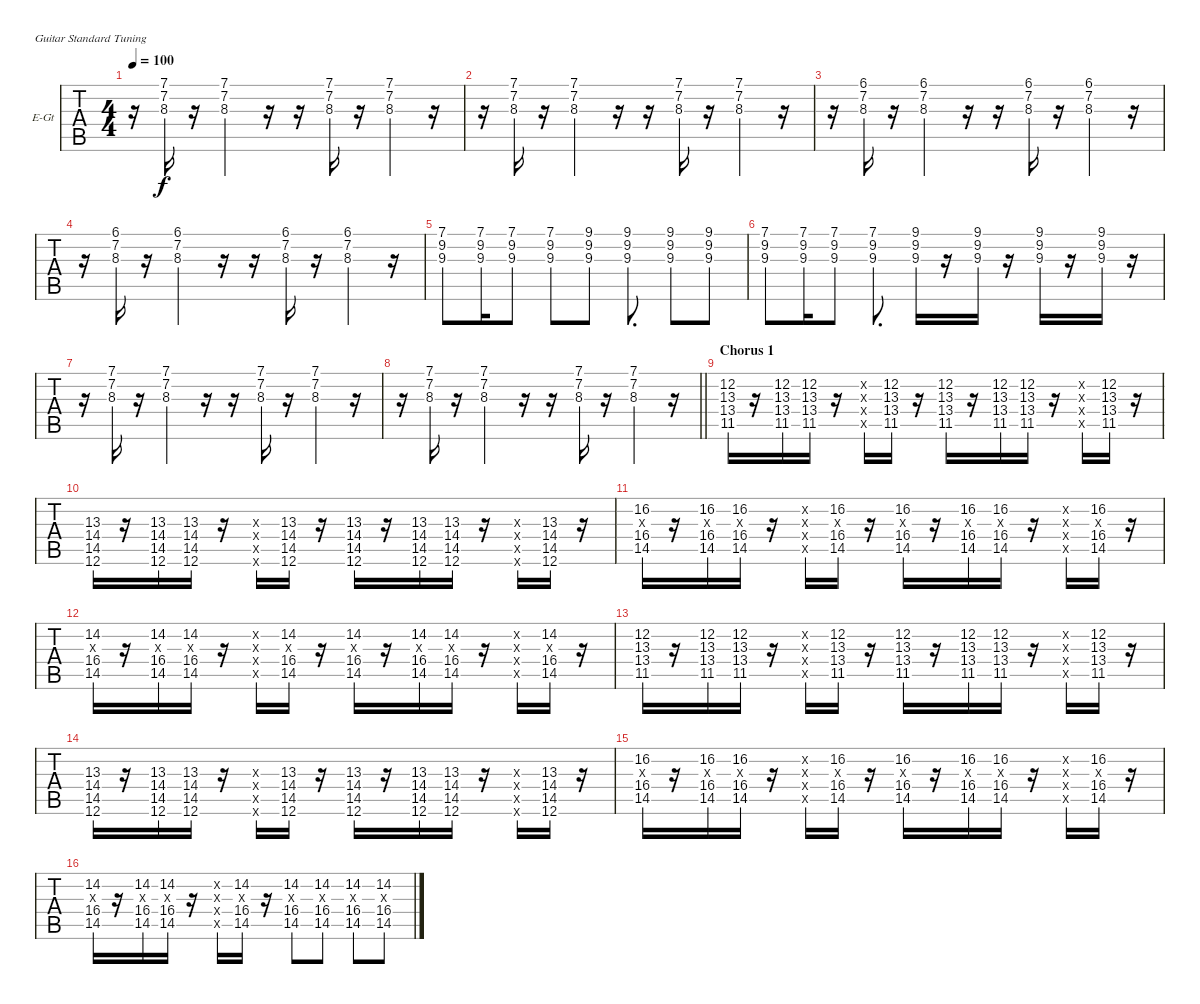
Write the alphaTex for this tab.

\bracketExtendMode groupsimilarinstruments
\firstSystemTrackNameOrientation horizontal
\otherSystemsTrackNameOrientation horizontal
\track ("Albert" "E-Gt") {instrument electricguitarclean}
\staff {tabs}
\tuning (E4 B3 G3 D3 A2 E2)
\ts (4 4)
\tempo 100
\clef g2
\ks c
r.16{dy f} (7.1 7.2 8.3).16 r.16 (7.1 7.2 8.3).4 r.16 r.16 (7.1 7.2 8.3).16 r.16 (7.1 7.2 8.3).4 r.16 |
r.16 (7.1 7.2 8.3).16 r.16 (7.1 7.2 8.3).4 r.16 r.16 (7.1 7.2 8.3).16 r.16 (7.1 7.2 8.3).4 r.16 |
r.16 (6.1 7.2 8.3).16 r.16 (6.1 7.2 8.3).4 r.16 r.16 (6.1 7.2 8.3).16 r.16 (6.1 7.2 8.3).4 r.16 |
r.16 (6.1 7.2 8.3).16 r.16 (6.1 7.2 8.3).4 r.16 r.16 (6.1 7.2 8.3).16 r.16 (6.1 7.2 8.3).4 r.16 |
(7.1 9.2 9.3).8 (7.1 9.2 9.3).16 (7.1 9.2 9.3).8 (7.1 9.2 9.3).8 (9.1 9.2 9.3).8 (9.1 9.2 9.3).8{d} (9.1 9.2 9.3).8 (9.1 9.2 9.3).8 |
(7.1 9.2 9.3).8 (7.1 9.2 9.3).16 (7.1 9.2 9.3).8 (7.1 9.2 9.3).8{d} (9.1 9.2 9.3).16 r.16 (9.1 9.2 9.3).16 r.16 (9.1 9.2 9.3).16 r.16 (9.1 9.2 9.3).16 r.16 |
r.16 (7.1 7.2 8.3).16 r.16 (7.1 7.2 8.3).4 r.16 r.16 (7.1 7.2 8.3).16 r.16 (7.1 7.2 8.3).4 r.16 |
\barLineRight lightlight
r.16 (7.1 7.2 8.3).16 r.16 (7.1 7.2 8.3).4 r.16 r.16 (7.1 7.2 8.3).16 r.16 (7.1 7.2 8.3).4 r.16 |
\section ("" "Chorus 1")
(13.3 11.5 13.4 12.2).16 r.16 (12.2 11.5 13.4 13.3).16 (13.3 11.5 13.4 12.2).16 r.16 (8.3{x} 0.2{x} 0.4{x} 0.5{x}).16 (12.2 11.5 13.4 13.3).16 r.16 (13.3 11.5 13.4 12.2).16 r.16 (12.2 11.5 13.4 13.3).16 (13.3 11.5 13.4 12.2).16 r.16 (8.3{x} 0.2{x} 0.4{x} 0.5{x}).16 (12.2 11.5 13.4 13.3).16 r.16 |
(13.3 14.5 14.4 12.6).16 r.16 (14.5 14.4 13.3 12.6).16 (13.3 14.5 14.4 12.6).16 r.16 (8.3{x} 0.4{x} 0.5{x} 0.6{x}).16 (14.5 14.4 13.3 12.6).16 r.16 (13.3 14.5 14.4 12.6).16 r.16 (14.5 14.4 13.3 12.6).16 (13.3 14.5 14.4 12.6).16 r.16 (8.3{x} 0.4{x} 0.5{x} 0.6{x}).16 (14.5 14.4 13.3 12.6).16 r.16 |
(13.3{x} 14.5 16.4 16.2).16 r.16 (16.2 14.5 16.4 13.3{x}).16 (13.3{x} 14.5 16.4 16.2).16 r.16 (8.3{x} 0.2{x} 0.4{x} 0.5{x}).16 (16.2 14.5 16.4 13.3{x}).16 r.16 (13.3{x} 14.5 16.4 16.2).16 r.16 (16.2 14.5 16.4 13.3{x}).16 (13.3{x} 14.5 16.4 16.2).16 r.16 (8.3{x} 0.2{x} 0.4{x} 0.5{x}).16 (16.2 14.5 16.4 13.3{x}).16 r.16 |
(13.3{x} 14.5 16.4 14.2).16 r.16 (14.2 14.5 16.4 13.3{x}).16 (13.3{x} 14.5 16.4 14.2).16 r.16 (8.3{x} 0.2{x} 0.4{x} 0.5{x}).16 (14.2 14.5 16.4 13.3{x}).16 r.16 (13.3{x} 14.5 16.4 14.2).16 r.16 (14.2 14.5 16.4 13.3{x}).16 (13.3{x} 14.5 16.4 14.2).16 r.16 (8.3{x} 0.2{x} 0.4{x} 0.5{x}).16 (14.2 14.5 16.4 13.3{x}).16 r.16 |
(13.3 11.5 13.4 12.2).16 r.16 (12.2 11.5 13.4 13.3).16 (13.3 11.5 13.4 12.2).16 r.16 (8.3{x} 0.2{x} 0.4{x} 0.5{x}).16 (12.2 11.5 13.4 13.3).16 r.16 (13.3 11.5 13.4 12.2).16 r.16 (12.2 11.5 13.4 13.3).16 (13.3 11.5 13.4 12.2).16 r.16 (8.3{x} 0.2{x} 0.4{x} 0.5{x}).16 (12.2 11.5 13.4 13.3).16 r.16 |
(13.3 14.5 14.4 12.6).16 r.16 (14.5 14.4 13.3 12.6).16 (13.3 14.5 14.4 12.6).16 r.16 (8.3{x} 0.4{x} 0.5{x} 0.6{x}).16 (14.5 14.4 13.3 12.6).16 r.16 (13.3 14.5 14.4 12.6).16 r.16 (14.5 14.4 13.3 12.6).16 (13.3 14.5 14.4 12.6).16 r.16 (8.3{x} 0.4{x} 0.5{x} 0.6{x}).16 (14.5 14.4 13.3 12.6).16 r.16 |
(13.3{x} 14.5 16.4 16.2).16 r.16 (16.2 14.5 16.4 13.3{x}).16 (13.3{x} 14.5 16.4 16.2).16 r.16 (8.3{x} 0.2{x} 0.4{x} 0.5{x}).16 (16.2 14.5 16.4 13.3{x}).16 r.16 (13.3{x} 14.5 16.4 16.2).16 r.16 (16.2 14.5 16.4 13.3{x}).16 (13.3{x} 14.5 16.4 16.2).16 r.16 (8.3{x} 0.2{x} 0.4{x} 0.5{x}).16 (16.2 14.5 16.4 13.3{x}).16 r.16 |
(13.3{x} 14.5 16.4 14.2).16 r.16 (14.2 14.5 16.4 13.3{x}).16 (13.3{x} 14.5 16.4 14.2).16 r.16 (8.3{x} 0.2{x} 0.4{x} 0.5{x}).16 (14.2 14.5 16.4 13.3{x}).16 r.16 (13.3{x} 14.5 16.4 14.2).8 (14.2 14.5 16.4 13.3{x}).8 (13.3{x} 14.5 16.4 14.2).8 (14.2 14.5 16.4 13.3{x}).8
